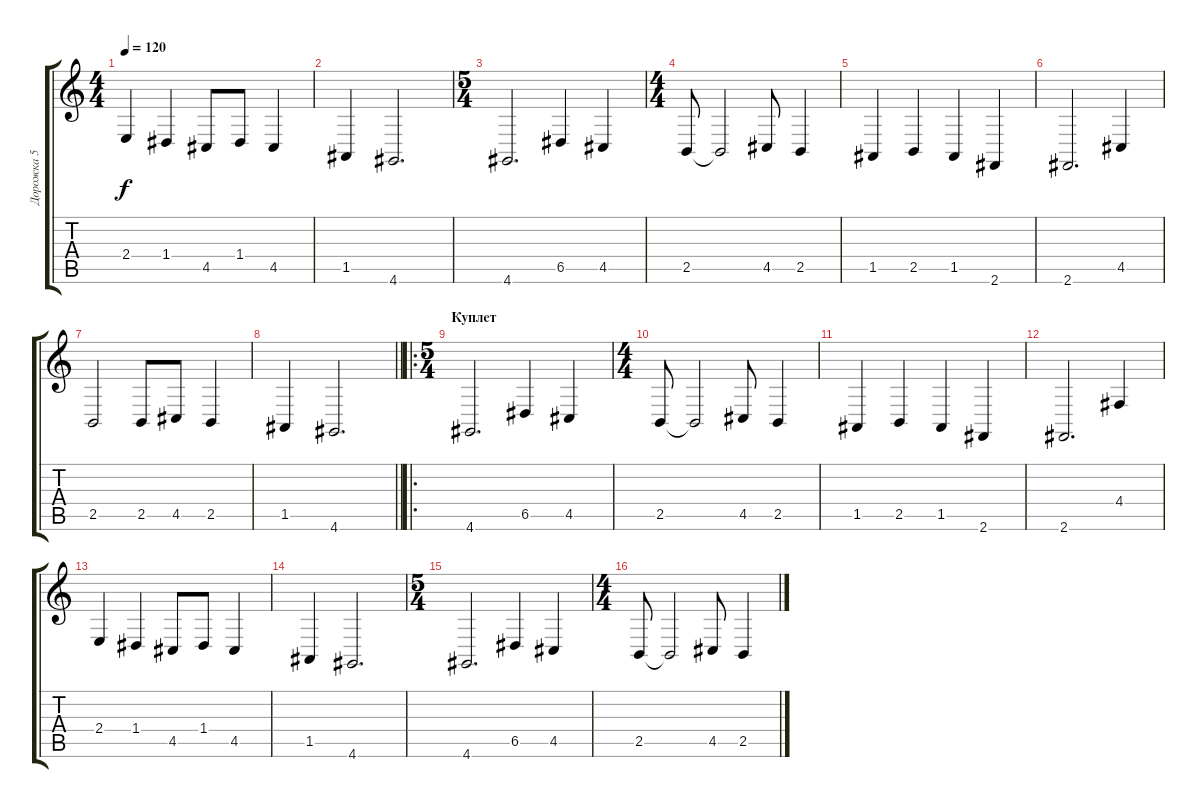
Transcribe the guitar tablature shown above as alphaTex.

\track ("Дорожка 5" "Дорожка 5") {instrument synthstrings2}
\staff {score tabs}
\tuning (E4 B3 G3 D3 A2 E2) {hide}
\ts (4 4)
\tempo 120
\clef g2
\ks c
2.4.4{dy f} 1.4.4 4.5.8 1.4.8 4.5.4 |
1.5.4 4.6.2{d} |
\ts (5 4)
4.6.2{d} 6.5.4 4.5.4 |
\ts (4 4)
2.5.8 2.5{t}.2 4.5.8 2.5.4 |
1.5.4 2.5.4 1.5.4 2.6.4 |
2.6.2{d} 4.5.4 |
2.5.2 2.5.8 4.5.8 2.5.4 |
\barLineRight lightlight
1.5.4 4.6.2{d} |
\ro
\ts (5 4)
\section ("" "Куплет")
4.6.2{d} 6.5.4 4.5.4 |
\ts (4 4)
2.5.8 2.5{t}.2 4.5.8 2.5.4 |
1.5.4 2.5.4 1.5.4 2.6.4 |
2.6.2{d} 4.4.4 |
2.4.4 1.4.4 4.5.8 1.4.8 4.5.4 |
1.5.4 4.6.2{d} |
\ts (5 4)
4.6.2{d} 6.5.4 4.5.4 |
\ts (4 4)
2.5.8 2.5{t}.2 4.5.8 2.5.4
